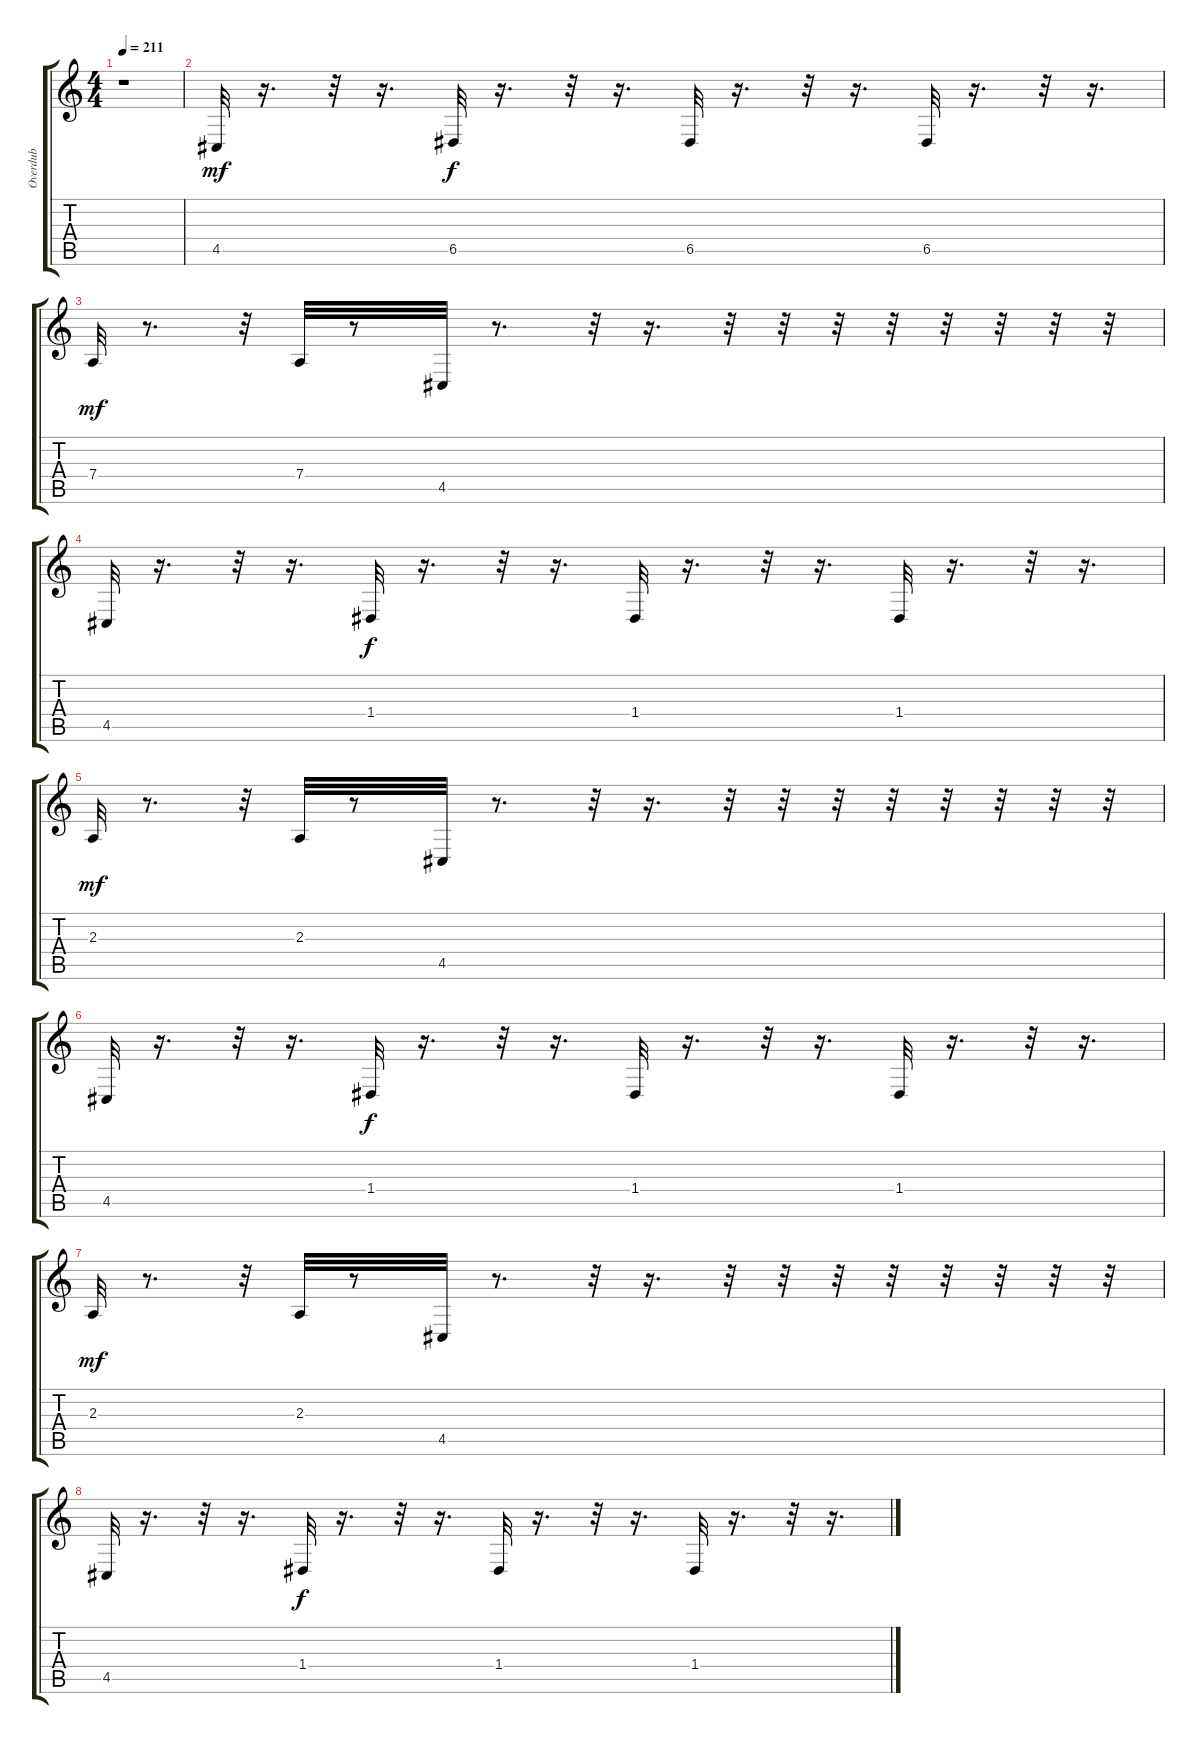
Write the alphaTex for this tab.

\track ("Overdub" "Overdub") {instrument acousticgrandpiano}
\staff {score tabs}
\tuning (E4 B3 G3 D3 A2 E2) {hide}
\ts (4 4)
\tempo 211
\clef g2
\ks c
r.1{dy mf instrument acousticgrandpiano} |
4.5.32 r.16{d} r.32 r.16{d} 6.5.32{dy f} r.16{d} r.32 r.16{d} 6.5.32 r.16{d} r.32 r.16{d} 6.5.32 r.16{d} r.32 r.16{d} |
7.4.32{dy mf} r.8{d} r.32 7.4.32 r.8 4.5.32 r.8{d} r.32 r.16{d} r.32 r.32 r.32 r.32 r.32 r.32 r.32 r.32 |
4.5.32 r.16{d} r.32 r.16{d} 1.4.32{dy f} r.16{d} r.32 r.16{d} 1.4.32 r.16{d} r.32 r.16{d} 1.4.32 r.16{d} r.32 r.16{d} |
2.3.32{dy mf} r.8{d} r.32 2.3.32 r.8 4.5.32 r.8{d} r.32 r.16{d} r.32 r.32 r.32 r.32 r.32 r.32 r.32 r.32 |
4.5.32 r.16{d} r.32 r.16{d} 1.4.32{dy f} r.16{d} r.32 r.16{d} 1.4.32 r.16{d} r.32 r.16{d} 1.4.32 r.16{d} r.32 r.16{d} |
2.3.32{dy mf} r.8{d} r.32 2.3.32 r.8 4.5.32 r.8{d} r.32 r.16{d} r.32 r.32 r.32 r.32 r.32 r.32 r.32 r.32 |
4.5.32 r.16{d} r.32 r.16{d} 1.4.32{dy f} r.16{d} r.32 r.16{d} 1.4.32 r.16{d} r.32 r.16{d} 1.4.32 r.16{d} r.32 r.16{d}
